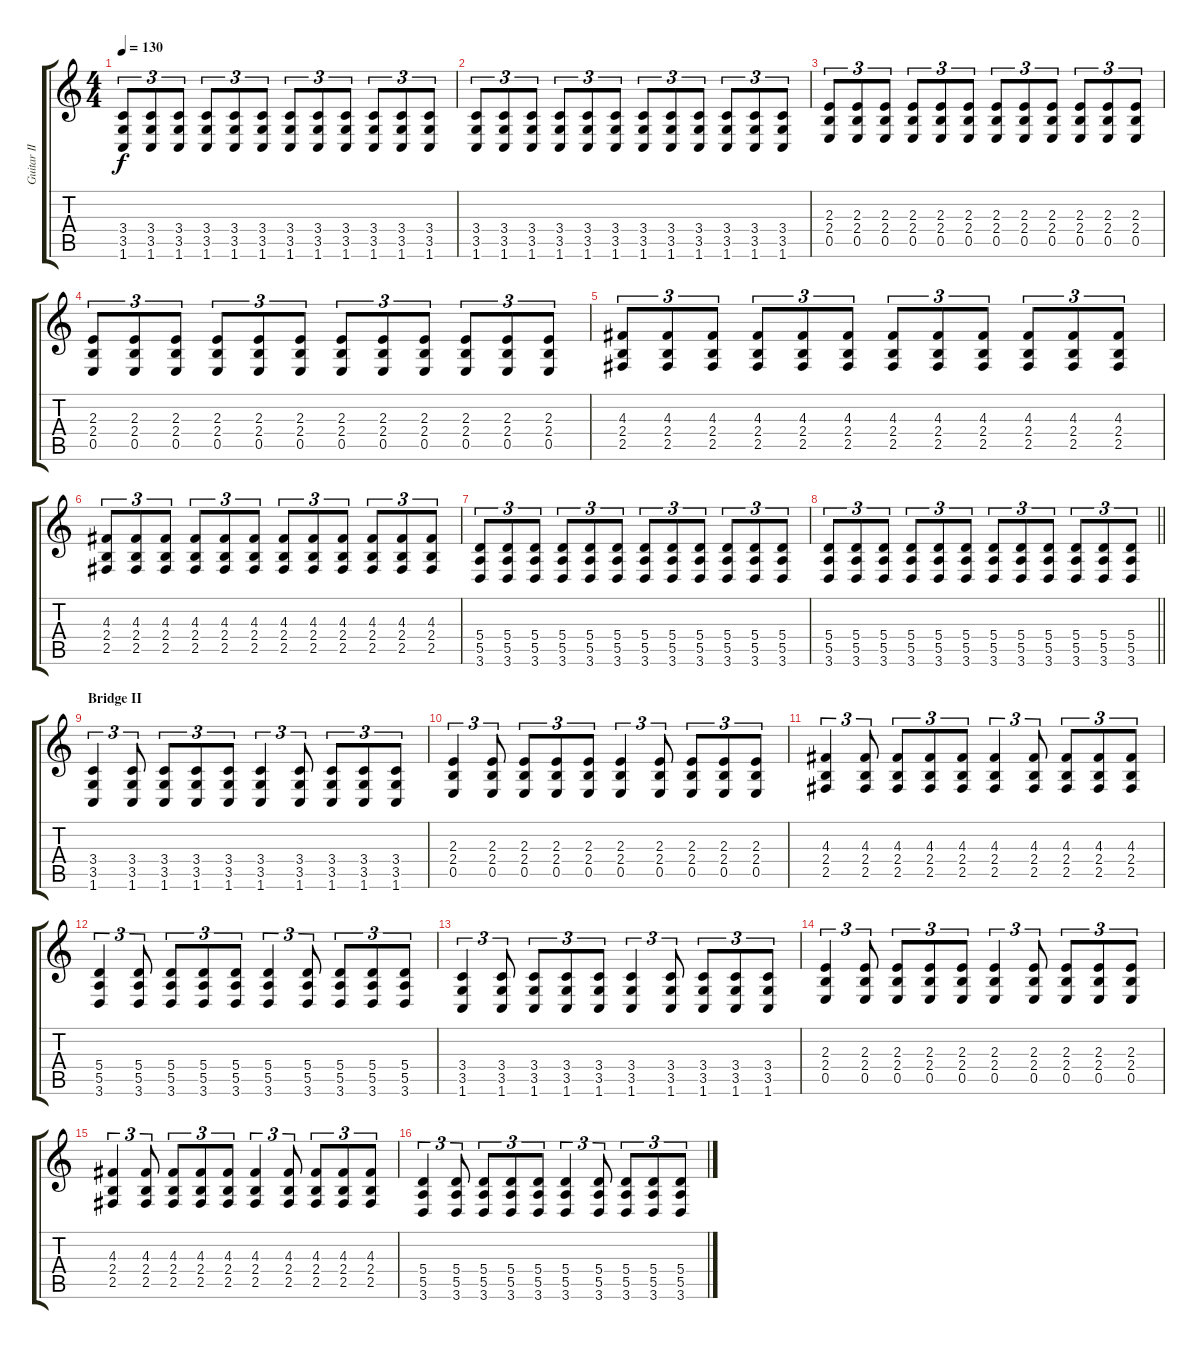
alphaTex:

\track ("Guitar II" "Guitar II") {instrument distortionguitar}
\staff {score tabs}
\tuning (B3 Gb3 D3 A2 E2 B1) {hide}
\ts (4 4)
\tempo 130
\clef g2
\ks c
(3.4 3.5 1.6).8{tu (3 2) dy f} (3.4 3.5 1.6).8{tu (3 2)} (3.4 3.5 1.6).8{tu (3 2)} (3.4 3.5 1.6).8{tu (3 2)} (3.4 3.5 1.6).8{tu (3 2)} (3.4 3.5 1.6).8{tu (3 2)} (3.4 3.5 1.6).8{tu (3 2)} (3.4 3.5 1.6).8{tu (3 2)} (3.4 3.5 1.6).8{tu (3 2)} (3.4 3.5 1.6).8{tu (3 2)} (3.4 3.5 1.6).8{tu (3 2)} (3.4 3.5 1.6).8{tu (3 2)} |
(3.4 3.5 1.6).8{tu (3 2)} (3.4 3.5 1.6).8{tu (3 2)} (3.4 3.5 1.6).8{tu (3 2)} (3.4 3.5 1.6).8{tu (3 2)} (3.4 3.5 1.6).8{tu (3 2)} (3.4 3.5 1.6).8{tu (3 2)} (3.4 3.5 1.6).8{tu (3 2)} (3.4 3.5 1.6).8{tu (3 2)} (3.4 3.5 1.6).8{tu (3 2)} (3.4 3.5 1.6).8{tu (3 2)} (3.4 3.5 1.6).8{tu (3 2)} (3.4 3.5 1.6).8{tu (3 2)} |
(2.3 2.4 0.5).8{tu (3 2)} (2.3 2.4 0.5).8{tu (3 2)} (2.3 2.4 0.5).8{tu (3 2)} (2.3 2.4 0.5).8{tu (3 2)} (2.3 2.4 0.5).8{tu (3 2)} (2.3 2.4 0.5).8{tu (3 2)} (2.3 2.4 0.5).8{tu (3 2)} (2.3 2.4 0.5).8{tu (3 2)} (2.3 2.4 0.5).8{tu (3 2)} (2.3 2.4 0.5).8{tu (3 2)} (2.3 2.4 0.5).8{tu (3 2)} (2.3 2.4 0.5).8{tu (3 2)} |
(2.3 2.4 0.5).8{tu (3 2)} (2.3 2.4 0.5).8{tu (3 2)} (2.3 2.4 0.5).8{tu (3 2)} (2.3 2.4 0.5).8{tu (3 2)} (2.3 2.4 0.5).8{tu (3 2)} (2.3 2.4 0.5).8{tu (3 2)} (2.3 2.4 0.5).8{tu (3 2)} (2.3 2.4 0.5).8{tu (3 2)} (2.3 2.4 0.5).8{tu (3 2)} (2.3 2.4 0.5).8{tu (3 2)} (2.3 2.4 0.5).8{tu (3 2)} (2.3 2.4 0.5).8{tu (3 2)} |
(4.3 2.4 2.5).8{tu (3 2)} (4.3 2.4 2.5).8{tu (3 2)} (4.3 2.4 2.5).8{tu (3 2)} (4.3 2.4 2.5).8{tu (3 2)} (4.3 2.4 2.5).8{tu (3 2)} (4.3 2.4 2.5).8{tu (3 2)} (4.3 2.4 2.5).8{tu (3 2)} (4.3 2.4 2.5).8{tu (3 2)} (4.3 2.4 2.5).8{tu (3 2)} (4.3 2.4 2.5).8{tu (3 2)} (4.3 2.4 2.5).8{tu (3 2)} (4.3 2.4 2.5).8{tu (3 2)} |
(4.3 2.4 2.5).8{tu (3 2)} (4.3 2.4 2.5).8{tu (3 2)} (4.3 2.4 2.5).8{tu (3 2)} (4.3 2.4 2.5).8{tu (3 2)} (4.3 2.4 2.5).8{tu (3 2)} (4.3 2.4 2.5).8{tu (3 2)} (4.3 2.4 2.5).8{tu (3 2)} (4.3 2.4 2.5).8{tu (3 2)} (4.3 2.4 2.5).8{tu (3 2)} (4.3 2.4 2.5).8{tu (3 2)} (4.3 2.4 2.5).8{tu (3 2)} (4.3 2.4 2.5).8{tu (3 2)} |
(5.4 5.5 3.6).8{tu (3 2)} (5.4 5.5 3.6).8{tu (3 2)} (5.4 5.5 3.6).8{tu (3 2)} (5.4 5.5 3.6).8{tu (3 2)} (5.4 5.5 3.6).8{tu (3 2)} (5.4 5.5 3.6).8{tu (3 2)} (5.4 5.5 3.6).8{tu (3 2)} (5.4 5.5 3.6).8{tu (3 2)} (5.4 5.5 3.6).8{tu (3 2)} (5.4 5.5 3.6).8{tu (3 2)} (5.4 5.5 3.6).8{tu (3 2)} (5.4 5.5 3.6).8{tu (3 2)} |
\barLineRight lightlight
(5.4 5.5 3.6).8{tu (3 2)} (5.4 5.5 3.6).8{tu (3 2)} (5.4 5.5 3.6).8{tu (3 2)} (5.4 5.5 3.6).8{tu (3 2)} (5.4 5.5 3.6).8{tu (3 2)} (5.4 5.5 3.6).8{tu (3 2)} (5.4 5.5 3.6).8{tu (3 2)} (5.4 5.5 3.6).8{tu (3 2)} (5.4 5.5 3.6).8{tu (3 2)} (5.4 5.5 3.6).8{tu (3 2)} (5.4 5.5 3.6).8{tu (3 2)} (5.4 5.5 3.6).8{tu (3 2)} |
\section ("" "Bridge II")
(3.4 3.5 1.6).4{tu (3 2) volume 14} (3.4 3.5 1.6).8{tu (3 2)} (3.4 3.5 1.6).8{tu (3 2)} (3.4 3.5 1.6).8{tu (3 2)} (3.4 3.5 1.6).8{tu (3 2)} (3.4 3.5 1.6).4{tu (3 2)} (3.4 3.5 1.6).8{tu (3 2)} (3.4 3.5 1.6).8{tu (3 2)} (3.4 3.5 1.6).8{tu (3 2)} (3.4 3.5 1.6).8{tu (3 2)} |
(2.3 2.4 0.5).4{tu (3 2)} (2.3 2.4 0.5).8{tu (3 2)} (2.3 2.4 0.5).8{tu (3 2)} (2.3 2.4 0.5).8{tu (3 2)} (2.3 2.4 0.5).8{tu (3 2)} (2.3 2.4 0.5).4{tu (3 2)} (2.3 2.4 0.5).8{tu (3 2)} (2.3 2.4 0.5).8{tu (3 2)} (2.3 2.4 0.5).8{tu (3 2)} (2.3 2.4 0.5).8{tu (3 2)} |
(4.3 2.4 2.5).4{tu (3 2)} (4.3 2.4 2.5).8{tu (3 2)} (4.3 2.4 2.5).8{tu (3 2)} (4.3 2.4 2.5).8{tu (3 2)} (4.3 2.4 2.5).8{tu (3 2)} (4.3 2.4 2.5).4{tu (3 2)} (4.3 2.4 2.5).8{tu (3 2)} (4.3 2.4 2.5).8{tu (3 2)} (4.3 2.4 2.5).8{tu (3 2)} (4.3 2.4 2.5).8{tu (3 2)} |
(5.4 5.5 3.6).4{tu (3 2)} (5.4 5.5 3.6).8{tu (3 2)} (5.4 5.5 3.6).8{tu (3 2)} (5.4 5.5 3.6).8{tu (3 2)} (5.4 5.5 3.6).8{tu (3 2)} (5.4 5.5 3.6).4{tu (3 2)} (5.4 5.5 3.6).8{tu (3 2)} (5.4 5.5 3.6).8{tu (3 2)} (5.4 5.5 3.6).8{tu (3 2)} (5.4 5.5 3.6).8{tu (3 2)} |
(3.4 3.5 1.6).4{tu (3 2)} (3.4 3.5 1.6).8{tu (3 2)} (3.4 3.5 1.6).8{tu (3 2)} (3.4 3.5 1.6).8{tu (3 2)} (3.4 3.5 1.6).8{tu (3 2)} (3.4 3.5 1.6).4{tu (3 2)} (3.4 3.5 1.6).8{tu (3 2)} (3.4 3.5 1.6).8{tu (3 2)} (3.4 3.5 1.6).8{tu (3 2)} (3.4 3.5 1.6).8{tu (3 2)} |
(2.3 2.4 0.5).4{tu (3 2)} (2.3 2.4 0.5).8{tu (3 2)} (2.3 2.4 0.5).8{tu (3 2)} (2.3 2.4 0.5).8{tu (3 2)} (2.3 2.4 0.5).8{tu (3 2)} (2.3 2.4 0.5).4{tu (3 2)} (2.3 2.4 0.5).8{tu (3 2)} (2.3 2.4 0.5).8{tu (3 2)} (2.3 2.4 0.5).8{tu (3 2)} (2.3 2.4 0.5).8{tu (3 2)} |
(4.3 2.4 2.5).4{tu (3 2)} (4.3 2.4 2.5).8{tu (3 2)} (4.3 2.4 2.5).8{tu (3 2)} (4.3 2.4 2.5).8{tu (3 2)} (4.3 2.4 2.5).8{tu (3 2)} (4.3 2.4 2.5).4{tu (3 2)} (4.3 2.4 2.5).8{tu (3 2)} (4.3 2.4 2.5).8{tu (3 2)} (4.3 2.4 2.5).8{tu (3 2)} (4.3 2.4 2.5).8{tu (3 2)} |
(5.4 5.5 3.6).4{tu (3 2)} (5.4 5.5 3.6).8{tu (3 2)} (5.4 5.5 3.6).8{tu (3 2)} (5.4 5.5 3.6).8{tu (3 2)} (5.4 5.5 3.6).8{tu (3 2)} (5.4 5.5 3.6).4{tu (3 2)} (5.4 5.5 3.6).8{tu (3 2)} (5.4 5.5 3.6).8{tu (3 2)} (5.4 5.5 3.6).8{tu (3 2)} (5.4 5.5 3.6).8{tu (3 2)}
